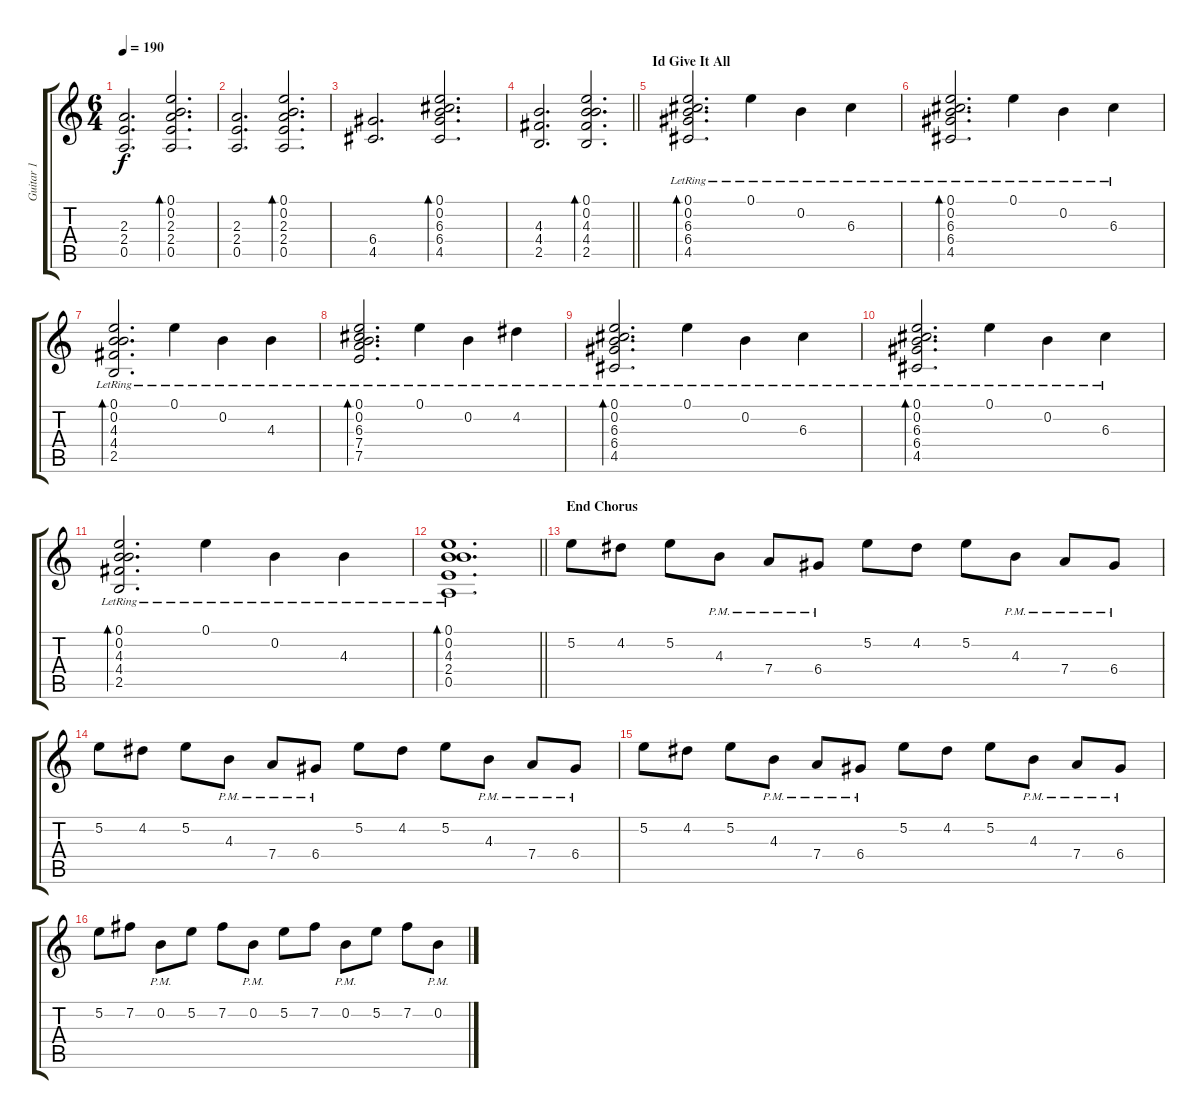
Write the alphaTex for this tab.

\track ("Guitar 1" "Guitar 1") {instrument acousticguitarsteel}
\staff {score tabs}
\tuning (E4 B3 G3 D3 A2 E2) {hide}
\ts (6 4)
\tempo 190
\clef g2
\ks c
(2.3 2.4 0.5).2{d dy f} (0.1 0.2 2.3 2.4 0.5).2{d bd 240} |
(2.3 2.4 0.5).2{d} (0.1 0.2 2.3 2.4 0.5).2{d bd 240} |
(6.4 4.5).2{d} (0.1 0.2 6.3 6.4 4.5).2{d bd 240} |
\barLineRight lightlight
(4.3 4.4 2.5).2{d} (0.1 0.2 4.3 4.4 2.5).2{d bd 240} |
\section ("" "Id Give It All")
(0.1{lr} 0.2{lr} 6.3{lr} 6.4{lr} 4.5{lr}).2{d bd 240} 0.1{lr}.4 0.2{lr}.4 6.3{lr}.4 |
(0.1{lr} 0.2{lr} 6.3{lr} 6.4{lr} 4.5{lr}).2{d bd 60} 0.1{lr}.4 0.2{lr}.4 6.3{lr}.4 |
(0.1{lr} 0.2{lr} 4.3{lr} 4.4{lr} 2.5{lr}).2{d bd 60} 0.1{lr}.4 0.2{lr}.4 4.3{lr}.4 |
(0.1{lr} 0.2{lr} 6.3 7.4{lr} 7.5{lr}).2{d bd 60} 0.1{lr}.4 0.2{lr}.4 4.2{lr}.4 |
(0.1{lr} 0.2{lr} 6.3{lr} 6.4{lr} 4.5{lr}).2{d bd 60} 0.1{lr}.4 0.2{lr}.4 6.3{lr}.4 |
(0.1{lr} 0.2{lr} 6.3{lr} 6.4{lr} 4.5{lr}).2{d bd 60} 0.1{lr}.4 0.2{lr}.4 6.3{lr}.4 |
(0.1{lr} 0.2{lr} 4.3{lr} 4.4{lr} 2.5{lr}).2{d bd 60} 0.1{lr}.4 0.2{lr}.4 4.3{lr}.4 |
\barLineRight lightlight
(0.1{lr} 0.2{lr} 4.3{lr} 2.4{lr} 0.5{lr}).1{d bd 60} |
\section ("" "End Chorus")
5.2.8{instrument acousticguitarsteel} 4.2.8 5.2.8 4.3{pm}.8 7.4{pm}.8 6.4{pm}.8 5.2.8 4.2.8 5.2.8 4.3{pm}.8 7.4{pm}.8 6.4{pm}.8 |
5.2.8 4.2.8 5.2.8 4.3{pm}.8 7.4{pm}.8 6.4{pm}.8 5.2.8 4.2.8 5.2.8 4.3{pm}.8 7.4{pm}.8 6.4{pm}.8 |
5.2.8 4.2.8 5.2.8 4.3{pm}.8 7.4{pm}.8 6.4{pm}.8 5.2.8 4.2.8 5.2.8 4.3{pm}.8 7.4{pm}.8 6.4{pm}.8 |
5.2.8 7.2.8 0.2{pm}.8 5.2.8 7.2.8 0.2{pm}.8 5.2.8 7.2.8 0.2{pm}.8 5.2.8 7.2.8 0.2{pm}.8
